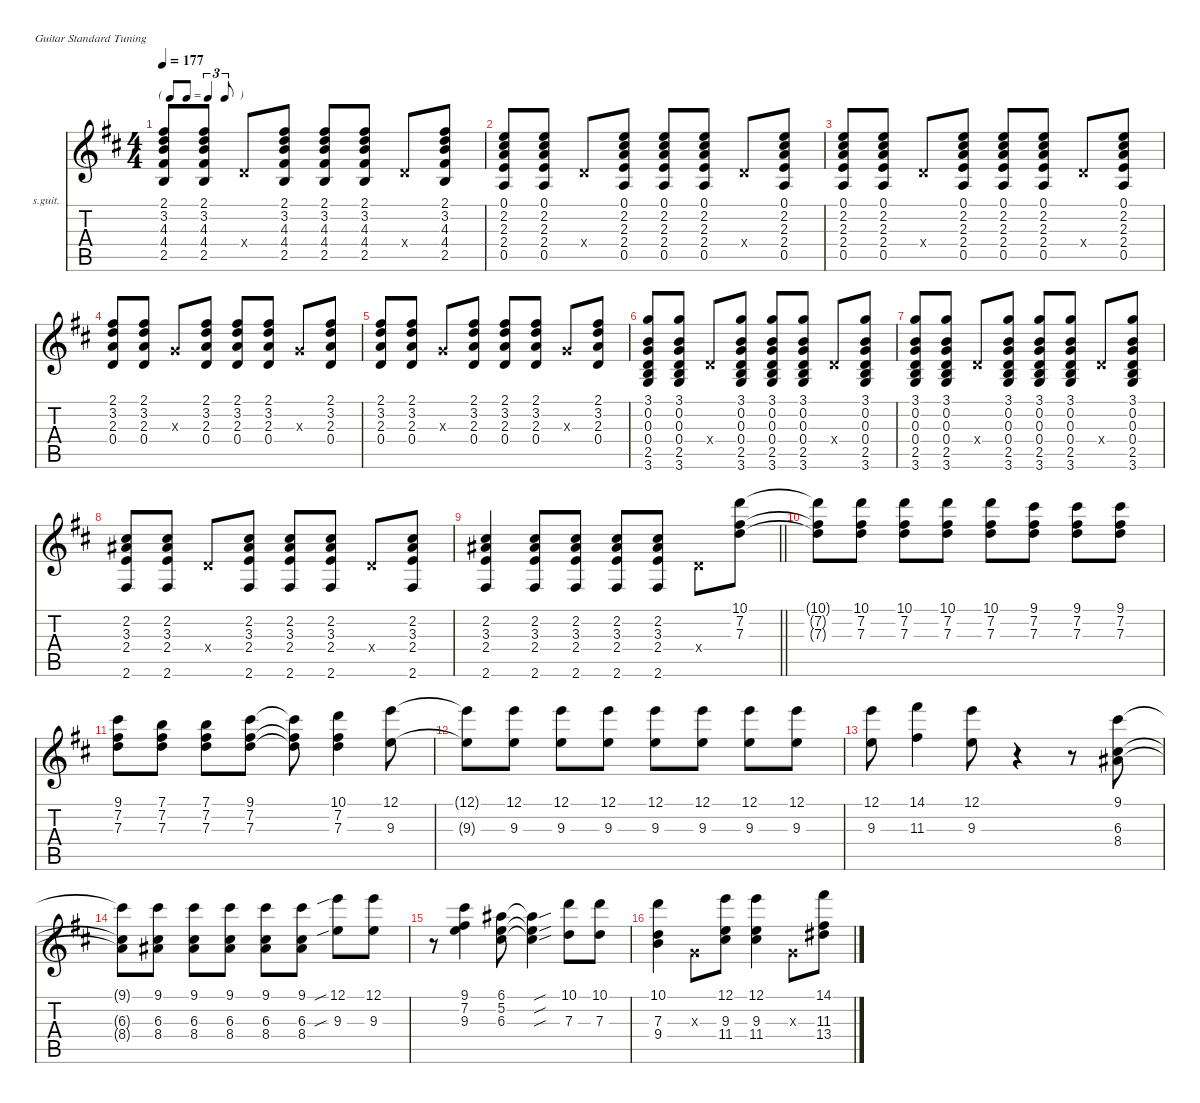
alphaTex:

\hideDynamics
\bracketExtendMode nobrackets
\firstSystemTrackNameOrientation horizontal
\otherSystemsTrackNameOrientation horizontal
\track ("档捻坷墨" "s.guit.") {instrument acousticguitarsteel}
\staff {score tabs}
\tuning (E4 B3 G3 D3 A2 E2)
\ts (4 4)
\tf triplet8th
\tempo 177
\clef g2
\ks bminor
(2.1{acc #} 3.2{acc forcenatural} 4.3{acc forcenatural} 4.4{acc #} 2.5{acc forcenatural}).8{dy f} (2.1{acc #} 3.2{acc forcenatural} 4.3{acc forcenatural} 4.4{acc #} 2.5{acc forcenatural}).8 0.4{x acc forcenatural}.8 (2.1{acc #} 3.2{acc forcenatural} 4.3{acc forcenatural} 4.4{acc #} 2.5{acc forcenatural}).8 (2.1{acc #} 3.2{acc forcenatural} 4.3{acc forcenatural} 4.4{acc #} 2.5{acc forcenatural}).8 (2.1{acc #} 3.2{acc forcenatural} 4.3{acc forcenatural} 4.4{acc #} 2.5{acc forcenatural}).8 0.4{x acc forcenatural}.8 (2.1{acc #} 3.2{acc forcenatural} 4.3{acc forcenatural} 4.4{acc #} 2.5{acc forcenatural}).8 |
(0.1{acc forcenatural} 2.2{acc #} 2.3{acc forcenatural} 2.4{acc forcenatural} 0.5{acc forcenatural}).8 (0.1{acc forcenatural} 2.2{acc #} 2.3{acc forcenatural} 2.4{acc forcenatural} 0.5{acc forcenatural}).8 0.4{x acc forcenatural}.8 (0.1{acc forcenatural} 2.2{acc #} 2.3{acc forcenatural} 2.4{acc forcenatural} 0.5{acc forcenatural}).8 (0.1{acc forcenatural} 2.2{acc #} 2.3{acc forcenatural} 2.4{acc forcenatural} 0.5{acc forcenatural}).8 (0.1{acc forcenatural} 2.2{acc #} 2.3{acc forcenatural} 2.4{acc forcenatural} 0.5{acc forcenatural}).8 0.4{x acc forcenatural}.8 (0.1{acc forcenatural} 2.2{acc #} 2.3{acc forcenatural} 2.4{acc forcenatural} 0.5{acc forcenatural}).8 |
(0.1{acc forcenatural} 2.2{acc #} 2.3{acc forcenatural} 2.4{acc forcenatural} 0.5{acc forcenatural}).8 (0.1{acc forcenatural} 2.2{acc #} 2.3{acc forcenatural} 2.4{acc forcenatural} 0.5{acc forcenatural}).8 0.4{x acc forcenatural}.8 (0.1{acc forcenatural} 2.2{acc #} 2.3{acc forcenatural} 2.4{acc forcenatural} 0.5{acc forcenatural}).8 (0.1{acc forcenatural} 2.2{acc #} 2.3{acc forcenatural} 2.4{acc forcenatural} 0.5{acc forcenatural}).8 (0.1{acc forcenatural} 2.2{acc #} 2.3{acc forcenatural} 2.4{acc forcenatural} 0.5{acc forcenatural}).8 0.4{x acc forcenatural}.8 (0.1{acc forcenatural} 2.2{acc #} 2.3{acc forcenatural} 2.4{acc forcenatural} 0.5{acc forcenatural}).8 |
(2.1{acc #} 3.2{acc forcenatural} 2.3{acc forcenatural} 0.4{acc forcenatural}).8 (2.1{acc #} 3.2{acc forcenatural} 2.3{acc forcenatural} 0.4{acc forcenatural}).8 0.3{x acc forcenatural}.8 (2.1{acc #} 3.2{acc forcenatural} 2.3{acc forcenatural} 0.4{acc forcenatural}).8 (2.1{acc #} 3.2{acc forcenatural} 2.3{acc forcenatural} 0.4{acc forcenatural}).8 (2.1{acc #} 3.2{acc forcenatural} 2.3{acc forcenatural} 0.4{acc forcenatural}).8 0.3{x acc forcenatural}.8 (2.1{acc #} 3.2{acc forcenatural} 2.3{acc forcenatural} 0.4{acc forcenatural}).8 |
(2.1{acc #} 3.2{acc forcenatural} 2.3{acc forcenatural} 0.4{acc forcenatural}).8 (2.1{acc #} 3.2{acc forcenatural} 2.3{acc forcenatural} 0.4{acc forcenatural}).8 0.3{x acc forcenatural}.8 (2.1{acc #} 3.2{acc forcenatural} 2.3{acc forcenatural} 0.4{acc forcenatural}).8 (2.1{acc #} 3.2{acc forcenatural} 2.3{acc forcenatural} 0.4{acc forcenatural}).8 (2.1{acc #} 3.2{acc forcenatural} 2.3{acc forcenatural} 0.4{acc forcenatural}).8 0.3{x acc forcenatural}.8 (2.1{acc #} 3.2{acc forcenatural} 2.3{acc forcenatural} 0.4{acc forcenatural}).8 |
(3.1{acc forcenatural} 0.2{acc forcenatural} 0.3{acc forcenatural} 0.4{acc forcenatural} 2.5{acc forcenatural} 3.6{acc forcenatural}).8 (3.1{acc forcenatural} 0.2{acc forcenatural} 0.3{acc forcenatural} 0.4{acc forcenatural} 2.5{acc forcenatural} 3.6{acc forcenatural}).8 0.4{x acc forcenatural}.8 (3.1{acc forcenatural} 0.2{acc forcenatural} 0.3{acc forcenatural} 0.4{acc forcenatural} 2.5{acc forcenatural} 3.6{acc forcenatural}).8 (3.1{acc forcenatural} 0.2{acc forcenatural} 0.3{acc forcenatural} 0.4{acc forcenatural} 2.5{acc forcenatural} 3.6{acc forcenatural}).8 (3.1{acc forcenatural} 0.2{acc forcenatural} 0.3{acc forcenatural} 0.4{acc forcenatural} 2.5{acc forcenatural} 3.6{acc forcenatural}).8 0.4{x acc forcenatural}.8 (3.1{acc forcenatural} 0.2{acc forcenatural} 0.3{acc forcenatural} 0.4{acc forcenatural} 2.5{acc forcenatural} 3.6{acc forcenatural}).8 |
(3.1{acc forcenatural} 0.2{acc forcenatural} 0.3{acc forcenatural} 0.4{acc forcenatural} 2.5{acc forcenatural} 3.6{acc forcenatural}).8 (3.1{acc forcenatural} 0.2{acc forcenatural} 0.3{acc forcenatural} 0.4{acc forcenatural} 2.5{acc forcenatural} 3.6{acc forcenatural}).8 0.4{x acc forcenatural}.8 (3.1{acc forcenatural} 0.2{acc forcenatural} 0.3{acc forcenatural} 0.4{acc forcenatural} 2.5{acc forcenatural} 3.6{acc forcenatural}).8 (3.1{acc forcenatural} 0.2{acc forcenatural} 0.3{acc forcenatural} 0.4{acc forcenatural} 2.5{acc forcenatural} 3.6{acc forcenatural}).8 (3.1{acc forcenatural} 0.2{acc forcenatural} 0.3{acc forcenatural} 0.4{acc forcenatural} 2.5{acc forcenatural} 3.6{acc forcenatural}).8 0.4{x acc forcenatural}.8 (3.1{acc forcenatural} 0.2{acc forcenatural} 0.3{acc forcenatural} 0.4{acc forcenatural} 2.5{acc forcenatural} 3.6{acc forcenatural}).8 |
(2.2{acc #} 3.3{acc #} 2.4{acc forcenatural} 2.6{acc #}).8 (2.2{acc #} 3.3{acc #} 2.4{acc forcenatural} 2.6{acc #}).8 0.4{x acc forcenatural}.8 (2.2{acc #} 3.3{acc #} 2.4{acc forcenatural} 2.6{acc #}).8 (2.2{acc #} 3.3{acc #} 2.4{acc forcenatural} 2.6{acc #}).8 (2.2{acc #} 3.3{acc #} 2.4{acc forcenatural} 2.6{acc #}).8 0.4{x acc forcenatural}.8 (2.2{acc #} 3.3{acc #} 2.4{acc forcenatural} 2.6{acc #}).8 |
\barLineRight lightlight
(2.2{acc #} 3.3{acc #} 2.4{acc forcenatural} 2.6{acc #}).4 (2.2{acc #} 3.3{acc #} 2.4{acc forcenatural} 2.6{acc #}).8 (2.2{acc #} 3.3{acc #} 2.4{acc forcenatural} 2.6{acc #}).8 (2.2{acc #} 3.3{acc #} 2.4{acc forcenatural} 2.6{acc #}).8 (2.2{acc #} 3.3{acc #} 2.4{acc forcenatural} 2.6{acc #}).8 0.4{x acc forcenatural}.8 (10.1{acc forcenatural} 7.2{acc #} 7.3{acc forcenatural}).8 |
(10.1{t acc forcenatural} 7.2{t acc #} 7.3{t acc forcenatural}).8 (10.1{acc forcenatural} 7.2{acc #} 7.3{acc forcenatural}).8 (10.1{acc forcenatural} 7.2{acc #} 7.3{acc forcenatural}).8 (10.1{acc forcenatural} 7.2{acc #} 7.3{acc forcenatural}).8 (10.1{acc forcenatural} 7.2{acc #} 7.3{acc forcenatural}).8 (9.1{acc #} 7.2{acc #} 7.3{acc forcenatural}).8 (9.1{acc #} 7.2{acc #} 7.3{acc forcenatural}).8 (9.1{acc #} 7.2{acc #} 7.3{acc forcenatural}).8 |
(9.1{acc #} 7.2{acc #} 7.3{acc forcenatural}).8 (7.1{acc forcenatural} 7.2{acc #} 7.3{acc forcenatural}).8 (7.1{acc forcenatural} 7.2{acc #} 7.3{acc forcenatural}).8 (9.1{acc #} 7.2{acc #} 7.3{acc forcenatural}).8 (9.1{t acc #} 7.2{t acc #} 7.3{t acc forcenatural}).8 (10.1{acc forcenatural} 7.2{acc #} 7.3{acc forcenatural}).4 (12.1{acc forcenatural} 9.3{acc forcenatural}).8 |
(12.1{t acc forcenatural} 9.3{t acc forcenatural}).8 (12.1{acc forcenatural} 9.3{acc forcenatural}).8 (12.1{acc forcenatural} 9.3{acc forcenatural}).8 (12.1{acc forcenatural} 9.3{acc forcenatural}).8 (12.1{acc forcenatural} 9.3{acc forcenatural}).8 (12.1{acc forcenatural} 9.3{acc forcenatural}).8 (12.1{acc forcenatural} 9.3{acc forcenatural}).8 (12.1{acc forcenatural} 9.3{acc forcenatural}).8 |
(12.1{acc forcenatural} 9.3{acc forcenatural}).8 (14.1{acc #} 11.3{acc #}).4 (12.1{acc forcenatural} 9.3{acc forcenatural}).8 r.4 r.8 (9.1{acc #} 6.3{acc #} 8.4{acc #}).8 |
(9.1{t acc #} 6.3{t acc #} 8.4{t acc #}).8 (9.1{acc #} 6.3{acc #} 8.4{acc #}).8 (9.1{acc #} 6.3{acc #} 8.4{acc #}).8 (9.1{acc #} 6.3{acc #} 8.4{acc #}).8 (9.1{acc #} 6.3{acc #} 8.4{acc #}).8 (9.1{acc #} 6.3{acc #} 8.4{acc #}).8 (12.1{sib acc forcenatural} 9.3{sib acc forcenatural}).8 (12.1{acc forcenatural} 9.3{acc forcenatural}).8 |
r.8 (9.1{acc #} 7.2{acc #} 9.3{acc forcenatural}).4 (6.1{acc #} 5.2{acc forcenatural} 6.3{acc #}).8 (6.1{sou t acc #} 5.2{sou t acc forcenatural} 6.3{sou t acc #}).4 (10.1{acc forcenatural} 7.3{acc forcenatural}).8 (10.1{acc forcenatural} 7.3{acc forcenatural}).8 |
(10.1{acc forcenatural} 7.3{acc forcenatural} 9.4{acc forcenatural}).4 0.3{x acc forcenatural}.8 (12.1{acc forcenatural} 9.3{acc forcenatural} 11.4{acc #}).8 (12.1{acc forcenatural} 9.3{acc forcenatural} 11.4{acc #}).4 0.3{x acc forcenatural}.8 (14.1{acc #} 11.3{acc #} 13.4{acc #}).8
